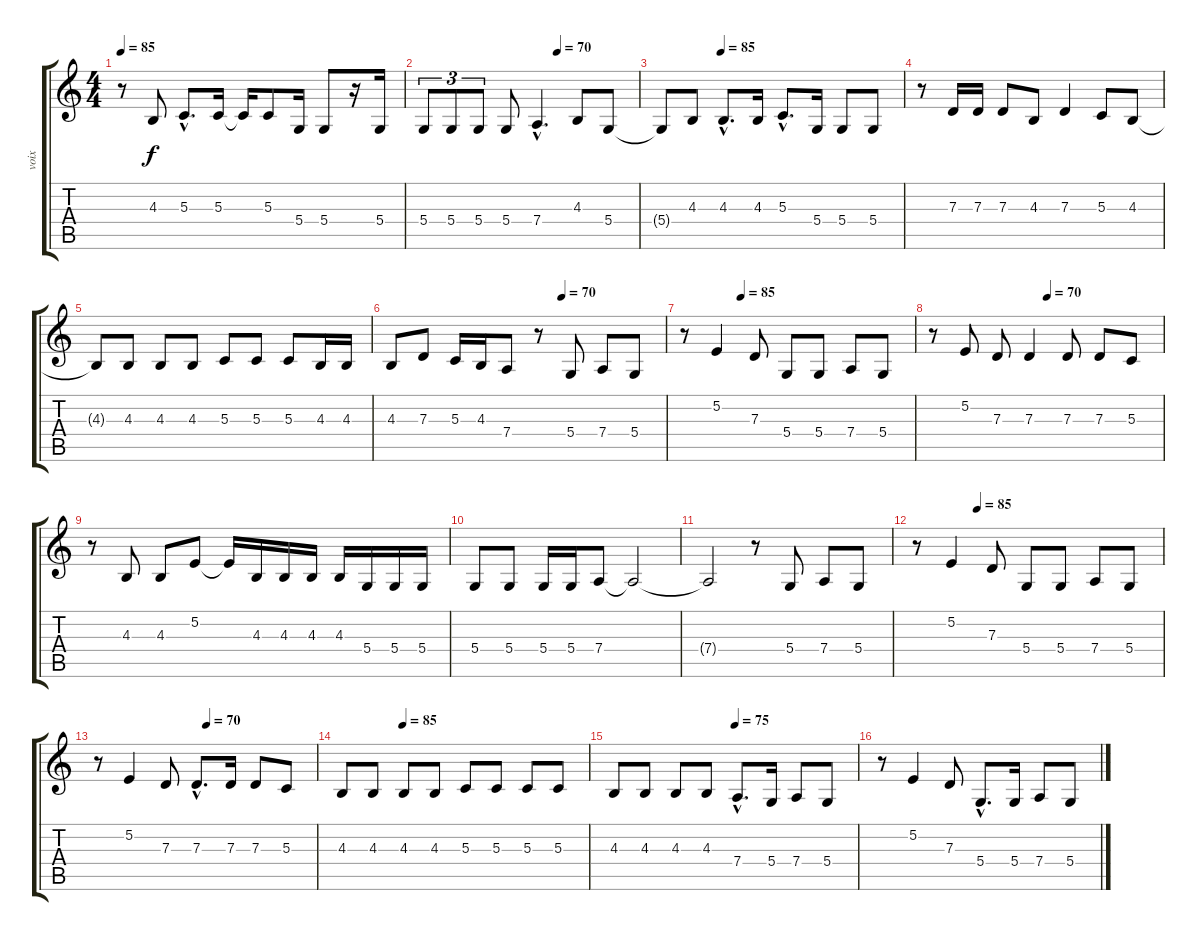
\track ("voix" "voix") {instrument voiceoohs}
\staff {score tabs}
\tuning (E4 B3 G3 D3 A2 E2) {hide}
\ts (4 4)
\tempo 85
\clef g2
\ks c
r.8{dy f} 4.3.8 5.3{hac}.8{d} 5.3.16 5.3{t}.16 5.3.8 5.4.16 5.4.8 r.16 5.4.16 |
\tempo (70 0.625)
5.4.8{tu (3 2)} 5.4.8{tu (3 2)} 5.4.8{tu (3 2)} 5.4.8 7.4{hac}.4{d} 4.3.8 5.4.8 |
\tempo (85 0.25)
5.4{t}.8 4.3.8 4.3{hac}.8{d} 4.3.16 5.3{hac}.8{d} 5.4.16 5.4.8 5.4.8 |
r.8 7.3.16 7.3.16 7.3.8 4.3.8 7.3.4 5.3.8 4.3.8 |
4.3{t}.8 4.3.8 4.3.8 4.3.8 5.3.8 5.3.8 5.3.8 4.3.16 4.3.16 |
\tempo (70 0.625)
4.3.8 7.3.8 5.3.16 4.3.16 7.4.8 r.8 5.4.8 7.4.8 5.4.8 |
\tempo (85 0.25)
r.8 5.2.4 7.3.8 5.4.8 5.4.8 7.4.8 5.4.8 |
\tempo (70 0.5)
r.8 5.2.8 7.3.8 7.3.4 7.3.8 7.3.8 5.3.8 |
r.8 4.3.8 4.3.8 5.2.8 5.2{t}.16 4.3.16 4.3.16 4.3.16 4.3.16 5.4.16 5.4.16 5.4.16 |
5.4.8 5.4.8 5.4.16 5.4.16 7.4.8 7.4{t}.2 |
7.4{t}.2 r.8 5.4.8 7.4.8 5.4.8 |
\tempo (85 0.25)
r.8 5.2.4 7.3.8 5.4.8 5.4.8 7.4.8 5.4.8 |
\tempo (70 0.5)
r.8 5.2.4 7.3.8 7.3{hac}.8{d} 7.3.16 7.3.8 5.3.8 |
\tempo (85 0.25)
4.3.8 4.3.8 4.3.8 4.3.8 5.3.8 5.3.8 5.3.8 5.3.8 |
\tempo (75 0.5)
4.3.8 4.3.8 4.3.8 4.3.8 7.4{hac}.8{d} 5.4.16 7.4.8 5.4.8 |
r.8 5.2.4 7.3.8 5.4{hac}.8{d} 5.4.16 7.4.8 5.4.8
